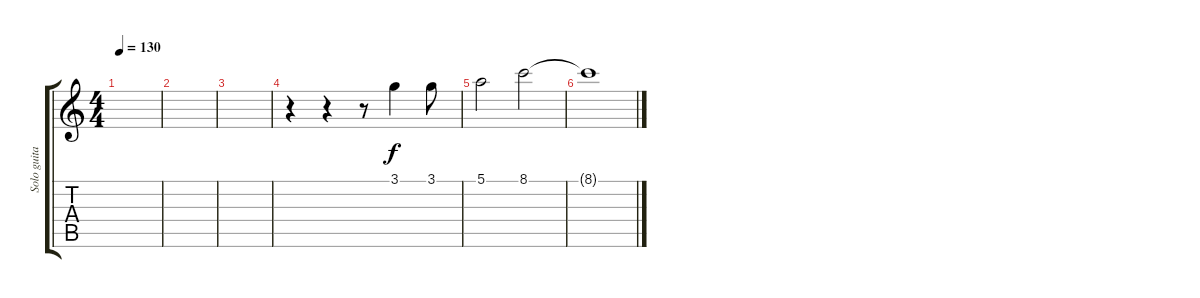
\track ("Solo guitar" "Solo guita") {instrument distortionguitar}
\staff {score tabs}
\tuning (E4 B3 G3 D3 A2 E2) {hide}
\ts (4 4)
\tempo 130
\clef g2
\ks c
|
|
|
r.4 r.4 r.8 3.1.4 3.1.8 |
5.1.2 8.1.2 |
8.1{t}.1
